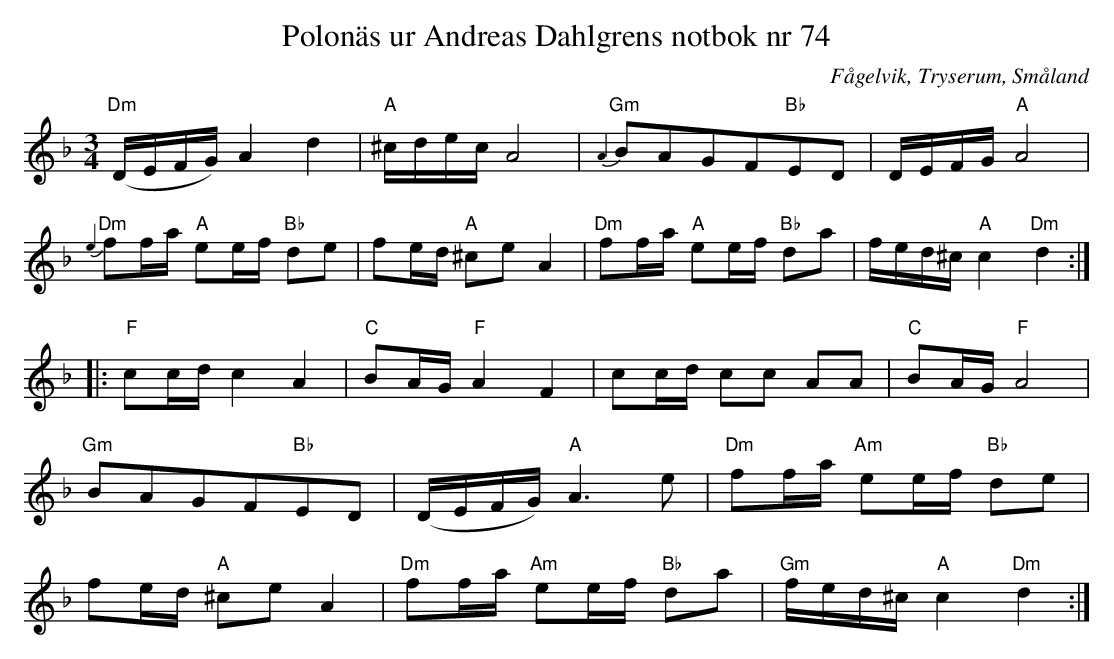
X:1
T: Polonäs ur Andreas Dahlgrens notbok nr 74
O: Fågelvik, Tryserum, Småland
M: 3/4
L: 1/16
K:Dm
"Dm" (DEFG) A4 d4 | "A" ^cdec A8 |"Gm" {A2}B2A2G2F2"Bb"E2D2|DEFG "A" A8|
"Dm" {e2}f2fa "A" e2ef "Bb" d2e2|f2ed "A" ^c2e2 A4|"Dm" f2fa "A" e2ef "Bb" d2a2|fed^c "A" c4 "Dm" d4 ::
"F" c2cd c4 A4 |"C" B2AG "F" A4 F4 |c2cd c2c2 A2A2|"C" B2AG "F" A8|
"Gm" B2A2G2F2"Bb"E2D2|(DEFG) "A"A6 e2| "Dm" f2fa "Am" e2ef "Bb" d2e2|
f2ed "A" ^c2e2 A4|"Dm" f2fa "Am" e2ef "Bb" d2a2|"Gm" fed^c "A" c4"Dm"d4 :|
